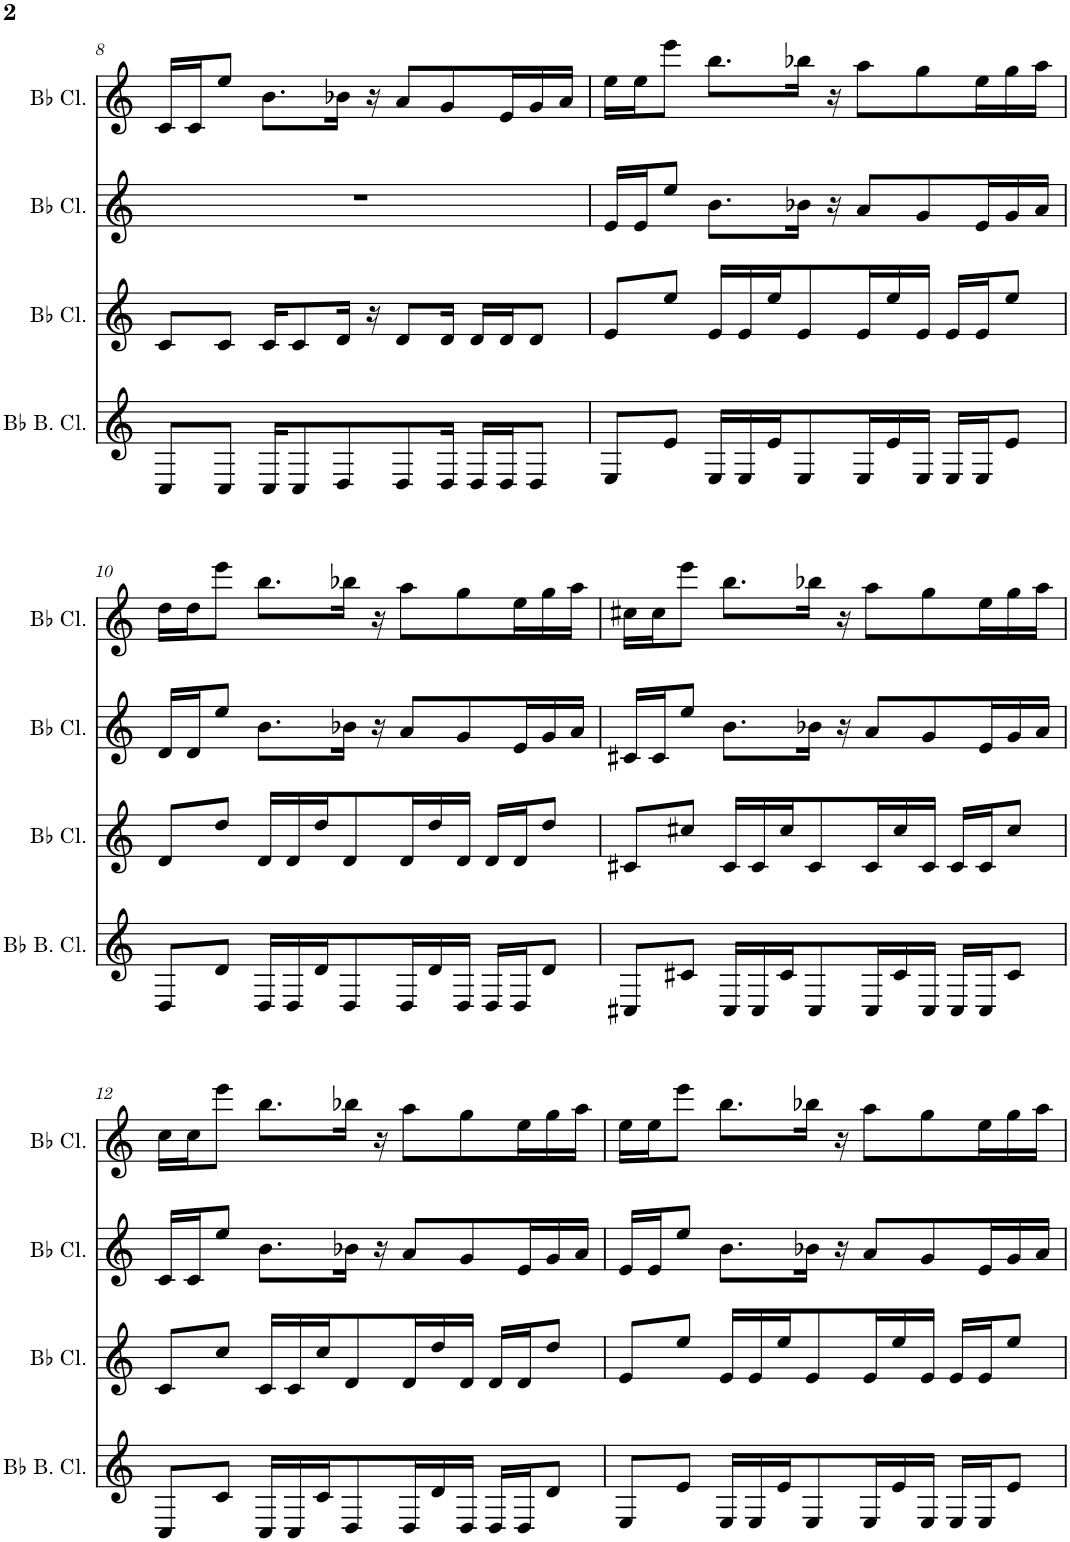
**kern	**kern	**kern	**kern
*part4	*part3	*part2	*part1
*staff4	*staff3	*staff2	*staff1
*I"Bb Bass Clarinet, Bb Bass Clarinet, Bb Bass Clarinet	*I"Bb Clarinet, Bb Clarinet, Bb Clarinet	*I"Bb Clarinet, Bb Clarinet, Bb Clarinet	*I"Bb Clarinet, Bb Clarinet, Bb Clarinet
*I'Bb B. Cl.	*I'Bb Cl.	*I'Bb Cl.	*I'Bb Cl.
!!LO:PB:g=z
*clefG2	*clefG2	*clefG2	*clefG2
*Trd8c14	*Trd1c2	*Trd1c2	*Trd1c2
*k[]	*k[]	*k[]	*k[]
*M4/4	*M4/4	*M4/4	*M4/4
=8	=8	=8	=8
8C/L	8c/L	1r	16c/LL
.	.	.	16c/J
8C/J	8c/J	.	8ee/J
16C/KL	16c/KL	.	8.b\L
8C/	8c/	.	.
8D/	16d/Jk	.	16b-X\Jk
.	16r	.	16r
8D/	8d/L	.	8a/L
16D/Jk	16d/Jk	.	8g/
16D/LL	16d/LL	.	.
16D/J	16d/J	.	16e/L
8D/J	8d/J	.	16g/
.	.	.	16a/JJ
=9	=9	=9	=9
8E/L	8e/L	16e/LL	16ee\LL
.	.	16e/J	16ee\J
8e/J	8ee/J	8ee/J	8eee\J
16E/LL	16e/LL	8.b\L	8.bb\L
16E/	16e/	.	.
16e/J	16ee/J	.	.
8E/	8e/	16b-X\Jk	16bb-X\Jk
.	.	16r	16r
16E/L	16e/L	8a/L	8aa\L
16e/	16ee/	.	.
16E/JJ	16e/JJ	8g/	8gg\
16E/LL	16e/LL	.	.
16E/J	16e/J	16e/L	16ee\L
8e/J	8ee/J	16g/	16gg\
.	.	16a/JJ	16aa\JJ
!!LO:LB:g=z
=10	=10	=10	=10
8D/L	8d/L	16d/LL	16dd\LL
.	.	16d/J	16dd\J
8d/J	8dd/J	8ee/J	8eee\J
16D/LL	16d/LL	8.b\L	8.bb\L
16D/	16d/	.	.
16d/J	16dd/J	.	.
8D/	8d/	16b-X\Jk	16bb-X\Jk
.	.	16r	16r
16D/L	16d/L	8a/L	8aa\L
16d/	16dd/	.	.
16D/JJ	16d/JJ	8g/	8gg\
16D/LL	16d/LL	.	.
16D/J	16d/J	16e/L	16ee\L
8d/J	8dd/J	16g/	16gg\
.	.	16a/JJ	16aa\JJ
=11	=11	=11	=11
8C#X/L	8c#X/L	16c#X/LL	16cc#X\LL
.	.	16c#/J	16cc#\J
8c#X/J	8cc#X/J	8ee/J	8eee\J
16C#/LL	16c#/LL	8.b\L	8.bb\L
16C#/	16c#/	.	.
16c#/J	16cc#/J	.	.
8C#/	8c#/	16b-X\Jk	16bb-X\Jk
.	.	16r	16r
16C#/L	16c#/L	8a/L	8aa\L
16c#/	16cc#/	.	.
16C#/JJ	16c#/JJ	8g/	8gg\
16C#/LL	16c#/LL	.	.
16C#/J	16c#/J	16e/L	16ee\L
8c#/J	8cc#/J	16g/	16gg\
.	.	16a/JJ	16aa\JJ
!!LO:LB:g=z
=12	=12	=12	=12
8C/L	8c/L	16c/LL	16cc\LL
.	.	16c/J	16cc\J
8c/J	8cc/J	8ee/J	8eee\J
16C/LL	16c/LL	8.b\L	8.bb\L
16C/	16c/	.	.
16c/J	16cc/J	.	.
8D/	8d/	16b-X\Jk	16bb-X\Jk
.	.	16r	16r
16D/L	16d/L	8a/L	8aa\L
16d/	16dd/	.	.
16D/JJ	16d/JJ	8g/	8gg\
16D/LL	16d/LL	.	.
16D/J	16d/J	16e/L	16ee\L
8d/J	8dd/J	16g/	16gg\
.	.	16a/JJ	16aa\JJ
=13	=13	=13	=13
8E/L	8e/L	16e/LL	16ee\LL
.	.	16e/J	16ee\J
8e/J	8ee/J	8ee/J	8eee\J
16E/LL	16e/LL	8.b\L	8.bb\L
16E/	16e/	.	.
16e/J	16ee/J	.	.
8E/	8e/	16b-X\Jk	16bb-X\Jk
.	.	16r	16r
16E/L	16e/L	8a/L	8aa\L
16e/	16ee/	.	.
16E/JJ	16e/JJ	8g/	8gg\
16E/LL	16e/LL	.	.
16E/J	16e/J	16e/L	16ee\L
8e/J	8ee/J	16g/	16gg\
.	.	16a/JJ	16aa\JJ
=	=	=	=
*-	*-	*-	*-
